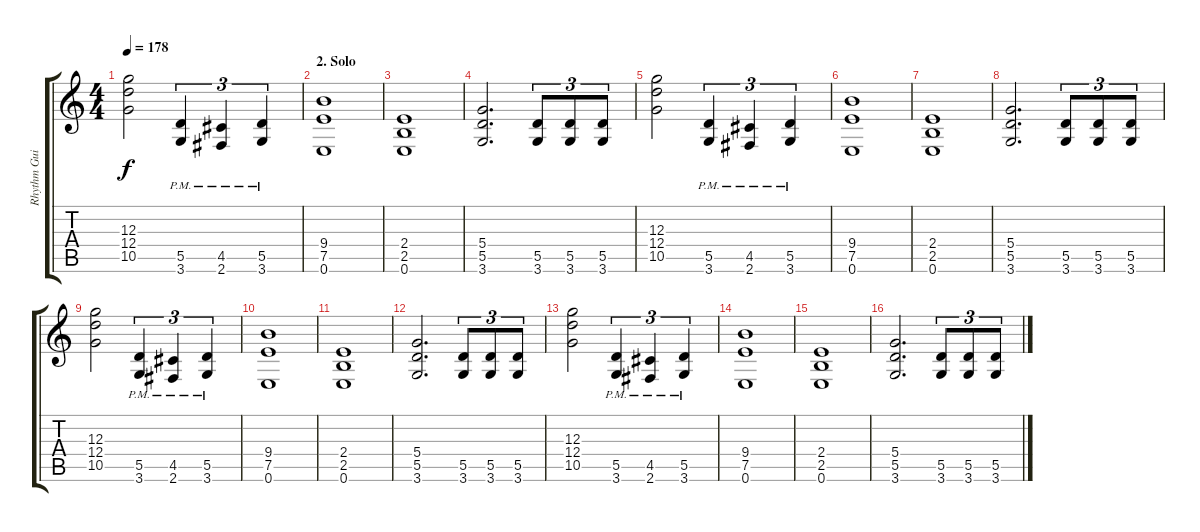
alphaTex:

\track ("Rhythm Guitar" "Rhythm Gui") {instrument distortionguitar}
\staff {score tabs}
\tuning (E4 B3 G3 D3 A2 E2) {hide}
\ts (4 4)
\tempo 178
\clef g2
\ks c
(12.3 12.4 10.5).2{dy f} (5.5{pm} 3.6{pm}).4{tu (3 2)} (4.5{pm} 2.6{pm}).4{tu (3 2)} (5.5{pm} 3.6{pm}).4{tu (3 2)} |
\section ("" "2. Solo")
(9.4 7.5 0.6).1 |
(2.4 2.5 0.6).1 |
(5.4 5.5 3.6).2{d} (5.5 3.6).8{tu (3 2)} (5.5 3.6).8{tu (3 2)} (5.5 3.6).8{tu (3 2)} |
(12.3 12.4 10.5).2 (5.5{pm} 3.6{pm}).4{tu (3 2)} (4.5{pm} 2.6{pm}).4{tu (3 2)} (5.5{pm} 3.6{pm}).4{tu (3 2)} |
(9.4 7.5 0.6).1 |
(2.4 2.5 0.6).1 |
(5.4 5.5 3.6).2{d} (5.5 3.6).8{tu (3 2)} (5.5 3.6).8{tu (3 2)} (5.5 3.6).8{tu (3 2)} |
(12.3 12.4 10.5).2 (5.5{pm} 3.6{pm}).4{tu (3 2)} (4.5{pm} 2.6{pm}).4{tu (3 2)} (5.5{pm} 3.6{pm}).4{tu (3 2)} |
(9.4 7.5 0.6).1 |
(2.4 2.5 0.6).1 |
(5.4 5.5 3.6).2{d} (5.5 3.6).8{tu (3 2)} (5.5 3.6).8{tu (3 2)} (5.5 3.6).8{tu (3 2)} |
(12.3 12.4 10.5).2 (5.5{pm} 3.6{pm}).4{tu (3 2)} (4.5{pm} 2.6{pm}).4{tu (3 2)} (5.5{pm} 3.6{pm}).4{tu (3 2)} |
(9.4 7.5 0.6).1 |
(2.4 2.5 0.6).1 |
(5.4 5.5 3.6).2{d} (5.5 3.6).8{tu (3 2)} (5.5 3.6).8{tu (3 2)} (5.5 3.6).8{tu (3 2)}
